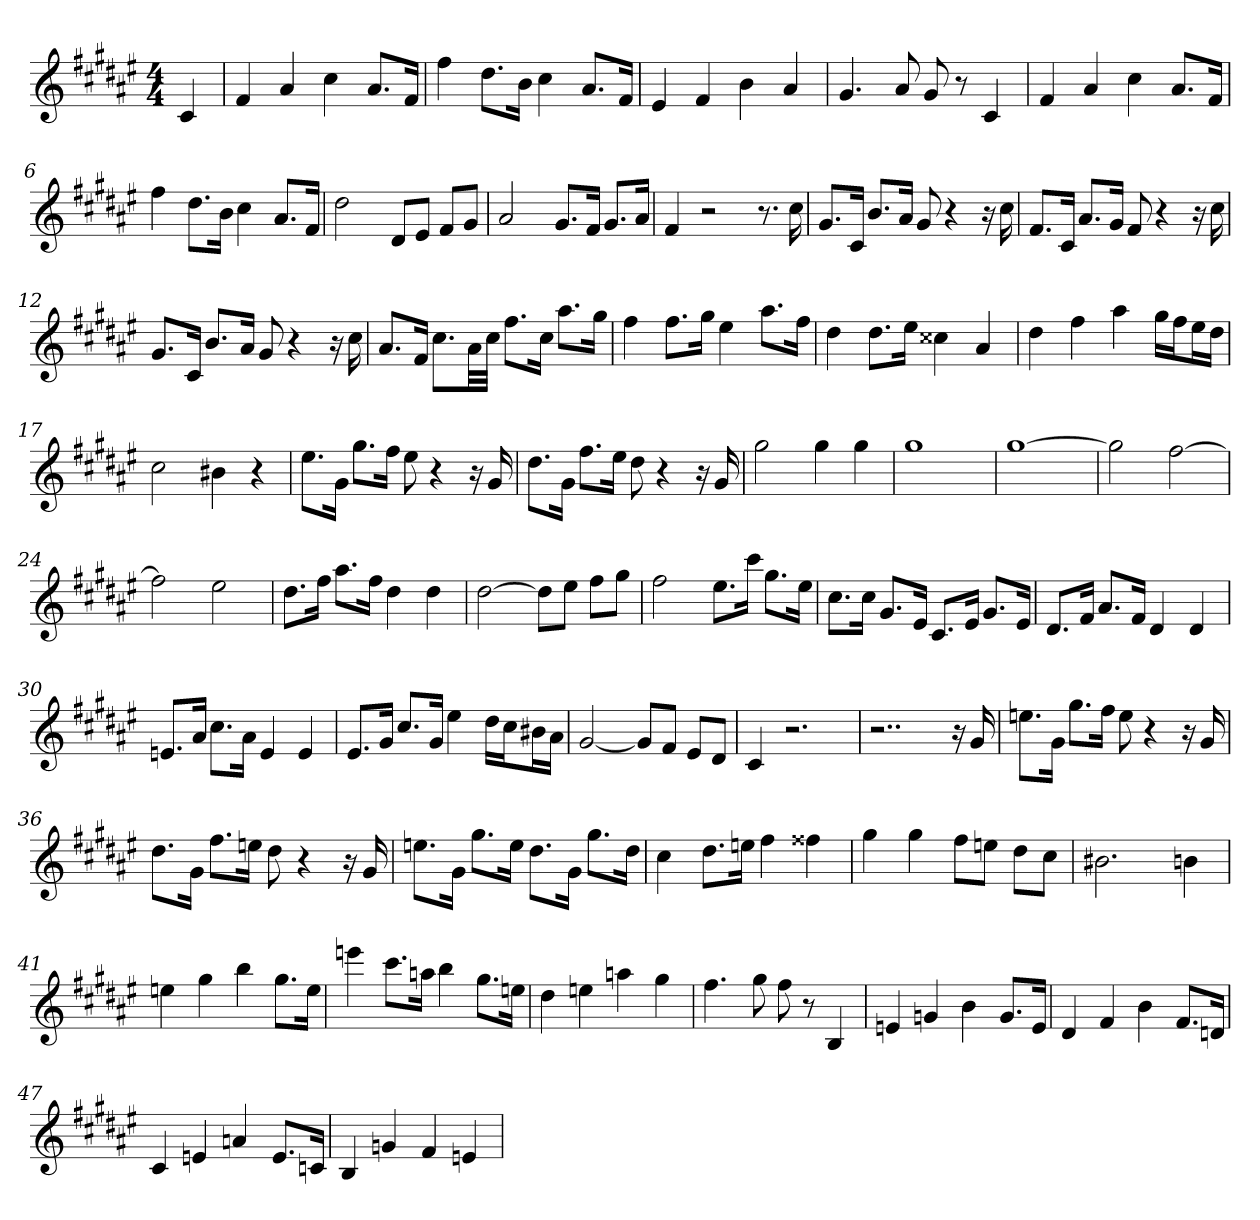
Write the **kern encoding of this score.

**kern
*part1
*staff1
*k[f#c#g#d#a#e#]
*F#:
*M4/4
=
4c#
=1
4f#
4a#
4cc#
8.a#L
16f#Jk
=2
4ff#
8.dd#L
16bJk
4cc#
8.a#L
16f#Jk
=3
4e#
4f#
4b
4a#
=4
4.g#
8a#
8g#
8r
4c#
=5
4f#
4a#
4cc#
8.a#L
16f#Jk
=6
4ff#
8.dd#L
16bJk
4cc#
8.a#L
16f#Jk
=7
2dd#
8d#L
8e#J
8f#L
8g#J
=8
2a#
8.g#L
16f#Jk
8.g#L
16a#Jk
=9
4f#
2r
8.r
16cc#
=10
8.g#L
16c#Jk
8.bL
16a#Jk
8g#
4r
16r
16cc#
=11
8.f#L
16c#Jk
8.a#L
16g#Jk
8f#
4r
16r
16cc#
=12
8.g#L
16c#Jk
8.bL
16a#Jk
8g#
4r
16r
16cc#
=13
8.a#L
16f#Jk
8.cc#L
32a#LL
32cc#JJJ
8.ff#L
16cc#Jk
8.aa#L
16gg#Jk
=14
4ff#
8.ff#L
16gg#Jk
4ee#
8.aa#L
16ff#Jk
=15
4dd#
8.dd#L
16ee#Jk
4cc##X
4a#
=16
4dd#
4ff#
4aa#
16gg#LL
16ff#J
16ee#L
16dd#JJ
=17
2cc#
4b#X
4r
=18
8.ee#L
16g#Jk
8.gg#L
16ff#Jk
8ee#
4r
16r
16g#
=19
8.dd#L
16g#Jk
8.ff#L
16ee#Jk
8dd#
4r
16r
16g#
=20
2gg#
4gg#
4gg#
=21
1gg#
=22
[1gg#
=23
2gg#]
[2ff#
=24
2ff#]
2ee#
=25
8.dd#L
16ff#Jk
8.aa#L
16ff#Jk
4dd#
4dd#
=26
[2dd#
8dd#L]
8ee#J
8ff#L
8gg#J
=27
2ff#
8.ee#L
16ccc#Jk
8.gg#L
16ee#Jk
=28
8.cc#L
16cc#Jk
8.g#L
16e#Jk
8.c#L
16e#Jk
8.g#L
16e#Jk
=29
8.d#L
16f#Jk
8.a#L
16f#Jk
4d#
4d#
=30
8.enL
16a#Jk
8.cc#L
16a#Jk
4e
4e
=31
8.e#L
16g#Jk
8.cc#L
16g#Jk
4ee#
16dd#LL
16cc#J
16b#XL
16a#JJ
=32
[2g#
8g#L]
8f#J
8e#L
8d#J
=33
4c#
2.r
=34
2..r
16r
16g#
=35
8.eenL
16g#Jk
8.gg#L
16ff#Jk
8ee
4r
16r
16g#
=36
8.dd#L
16g#Jk
8.ff#L
16eenJk
8dd#
4r
16r
16g#
=37
8.eenL
16g#Jk
8.gg#L
16eeJk
8.dd#L
16g#Jk
8.gg#L
16dd#Jk
=38
4cc#
8.dd#L
16eenJk
4ff#
4ff##X
=39
4gg#
4gg#
8ff#L
8eenJ
8dd#L
8cc#J
=40
2.b#X
4bn
=41
4een
4gg#
4bb
8.gg#L
16eeJk
=42
4eeen
8.ccc#L
16aanJk
4bb
8.gg#L
16eenJk
=43
4dd#
4een
4aan
4gg#
=44
4.ff#
8gg#
8ff#
8r
4B
=45
4en
4gn
4b
8.gL
16eJk
=46
4d#
4f#
4b
8.f#L
16dnJk
=47
4c#
4en
4an
8.eL
16cnJk
=48
4B
4gn
4f#
4en
=
*-
